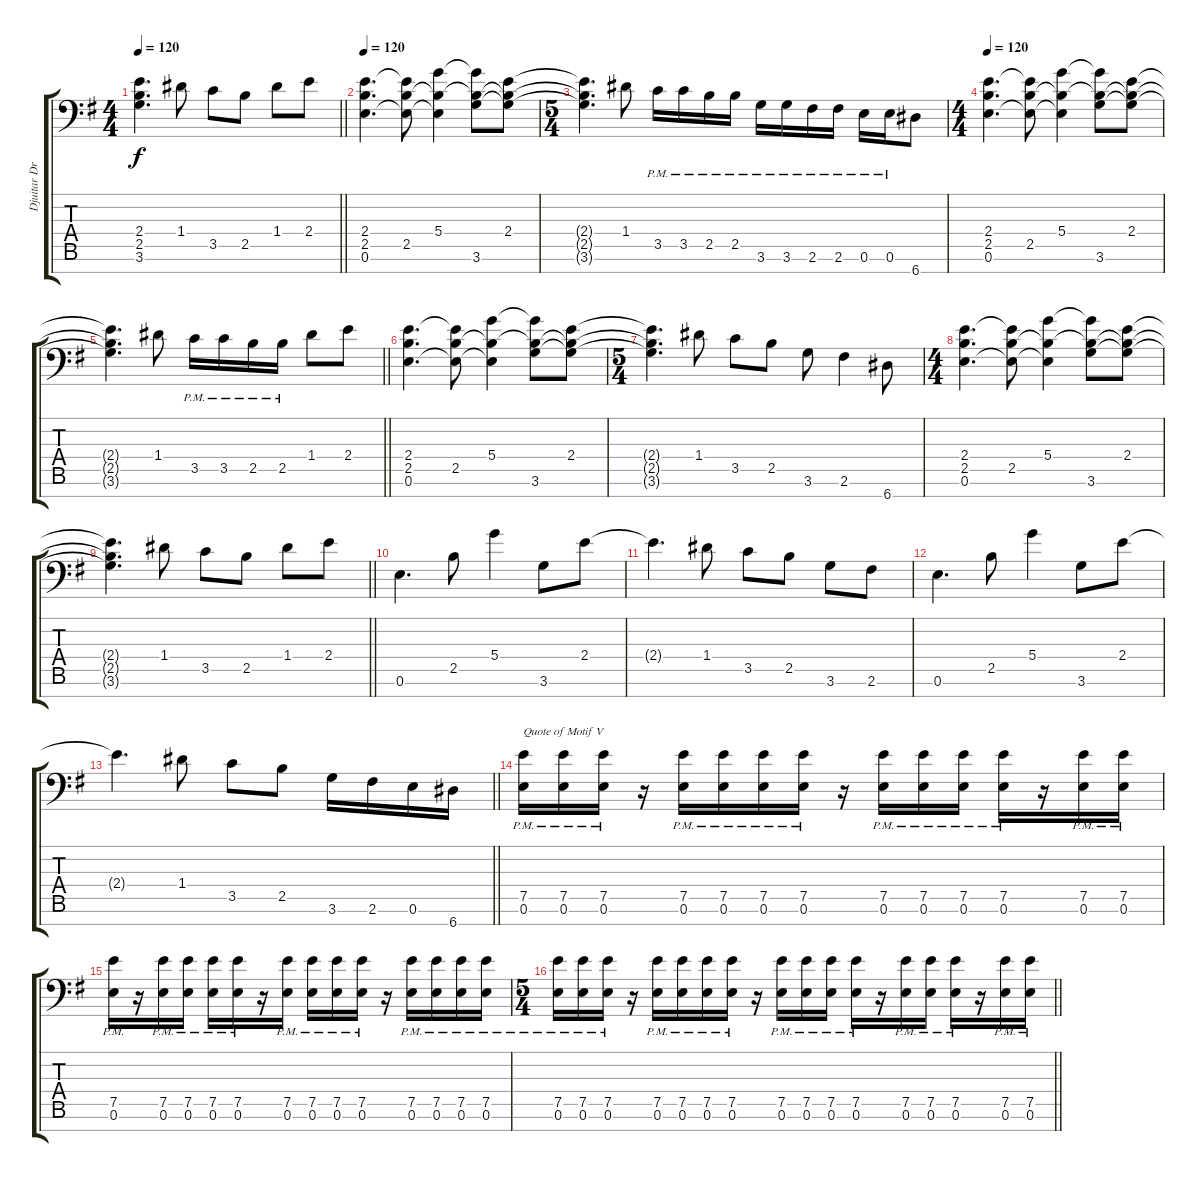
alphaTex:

\track ("Djuitar Dropped A" "Djuitar Dr") {instrument distortionguitar}
\staff {score tabs}
\tuning (E4 B3 G3 D3 A2 E2 A1) {hide}
\ts (4 4)
\tempo 120
\clef f4
\barLineRight lightlight
\ks eminor
(2.4{t} 2.5{t} 3.6{t}).4{d dy f} 1.4.8 3.5.8 2.5.8 1.4.8 2.4.8 |
\tempo 120
(2.4 2.5 0.6).4{d} (2.4{t} 2.5 0.6{t}).8 (5.4 2.5{t} 0.6{t}).4 (5.4{t} 2.5{t} 3.6).8 (2.4 2.5{t} 3.6{t}).8 |
\ts (5 4)
(2.4{t} 2.5{t} 3.6{t}).4{d} 1.4.8 3.5{pm}.16 3.5{pm}.16 2.5{pm}.16 2.5{pm}.16 3.6{pm}.16 3.6{pm}.16 2.6{pm}.16 2.6{pm}.16 0.6{pm}.16 0.6{pm}.16 6.7.8 |
\ts (4 4)
\tempo 120
(2.4 2.5 0.6).4{d} (2.4{t} 2.5 0.6{t}).8 (5.4 2.5{t} 0.6{t}).4 (5.4{t} 2.5{t} 3.6).8 (2.4 2.5{t} 3.6{t}).8 |
\barLineRight lightlight
(2.4{t} 2.5{t} 3.6{t}).4{d} 1.4.8 3.5{pm}.16 3.5{pm}.16 2.5{pm}.16 2.5{pm}.16 1.4.8 2.4.8 |
\section ("" "")
(2.4 2.5 0.6).4{d balance 8} (2.4{t} 2.5 0.6{t}).8 (5.4 2.5{t} 0.6{t}).4 (5.4{t} 2.5{t} 3.6).8 (2.4 2.5{t} 3.6{t}).8 |
\ts (5 4)
(2.4{t} 2.5{t} 3.6{t}).4{d} 1.4.8 3.5.8 2.5.8 3.6.8 2.6.4 6.7.8 |
\ts (4 4)
(2.4 2.5 0.6).4{d} (2.4{t} 2.5 0.6{t}).8 (5.4 2.5{t} 0.6{t}).4 (5.4{t} 2.5{t} 3.6).8 (2.4 2.5{t} 3.6{t}).8 |
\barLineRight lightlight
(2.4{t} 2.5{t} 3.6{t}).4{d} 1.4.8 3.5.8 2.5.8 1.4.8 2.4.8 |
0.6.4{d} 2.5.8 5.4.4 3.6.8 2.4.8 |
2.4{t}.4{d} 1.4.8 3.5.8 2.5.8 3.6.8 2.6.8 |
0.6.4{d} 2.5.8 5.4.4 3.6.8 2.4.8 |
\barLineRight lightlight
2.4{t}.4{d} 1.4.8 3.5.8 2.5.8 3.6.16 2.6.16 0.6.16 6.7.16 |
(7.5{pm} 0.6{pm}).16{txt "Quote of Motif V"} (7.5{pm} 0.6{pm}).16 (7.5{pm} 0.6{pm}).16 r.16 (7.5{pm} 0.6{pm}).16 (7.5{pm} 0.6{pm}).16 (7.5{pm} 0.6{pm}).16 (7.5{pm} 0.6{pm}).16 r.16 (7.5{pm} 0.6{pm}).16 (7.5{pm} 0.6{pm}).16 (7.5{pm} 0.6{pm}).16 (7.5{pm} 0.6{pm}).16 r.16 (7.5{pm} 0.6{pm}).16 (7.5{pm} 0.6{pm}).16 |
(7.5{pm} 0.6{pm}).16 r.16 (7.5{pm} 0.6{pm}).16 (7.5{pm} 0.6{pm}).16 (7.5{pm} 0.6{pm}).16 (7.5{pm} 0.6{pm}).16 r.16 (7.5{pm} 0.6{pm}).16 (7.5{pm} 0.6{pm}).16 (7.5{pm} 0.6{pm}).16 (7.5{pm} 0.6{pm}).16 r.16 (7.5{pm} 0.6{pm}).16 (7.5{pm} 0.6{pm}).16 (7.5{pm} 0.6{pm}).16 (7.5{pm} 0.6{pm}).16 |
\ts (5 4)
\barLineRight lightlight
(7.5{pm} 0.6{pm}).16 (7.5{pm} 0.6{pm}).16 (7.5{pm} 0.6{pm}).16 r.16 (7.5{pm} 0.6{pm}).16 (7.5{pm} 0.6{pm}).16 (7.5{pm} 0.6{pm}).16 (7.5{pm} 0.6{pm}).16 r.16 (7.5{pm} 0.6{pm}).16 (7.5{pm} 0.6{pm}).16 (7.5{pm} 0.6{pm}).16 (7.5{pm} 0.6{pm}).16 r.16 (7.5{pm} 0.6{pm}).16 (7.5{pm} 0.6{pm}).16 (7.5{pm} 0.6{pm}).16 r.16 (7.5{pm} 0.6{pm}).16 (7.5{pm} 0.6{pm}).16
